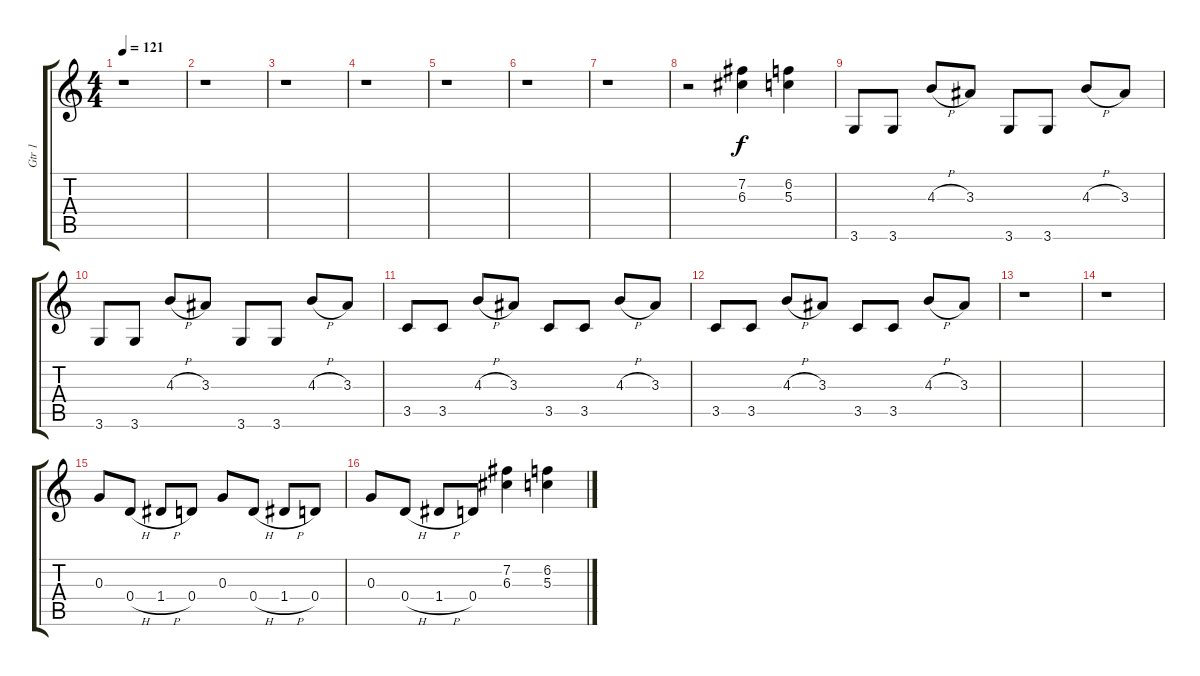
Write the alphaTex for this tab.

\track ("Gtr 1" "Gtr 1") {instrument distortionguitar}
\staff {score tabs}
\tuning (E4 B3 G3 D3 A2 E2) {hide}
\ts (4 4)
\tempo 121
\clef g2
\ks c
r.1{dy f} |
r.1 |
r.1 |
r.1 |
r.1 |
r.1 |
r.1 |
r.2 (7.2 6.3).4 (6.2 5.3).4 |
3.6.8 3.6.8 4.3{h}.8 3.3.8 3.6.8 3.6.8 4.3{h}.8 3.3.8 |
3.6.8 3.6.8 4.3{h}.8 3.3.8 3.6.8 3.6.8 4.3{h}.8 3.3.8 |
3.5.8 3.5.8 4.3{h}.8 3.3.8 3.5.8 3.5.8 4.3{h}.8 3.3.8 |
3.5.8 3.5.8 4.3{h}.8 3.3.8 3.5.8 3.5.8 4.3{h}.8 3.3.8 |
r.1 |
r.1 |
0.3.8 0.4{h}.8 1.4{h}.8 0.4.8 0.3.8 0.4{h}.8 1.4{h}.8 0.4.8 |
0.3.8 0.4{h}.8 1.4{h}.8 0.4.8 (7.2 6.3).4 (6.2 5.3).4
